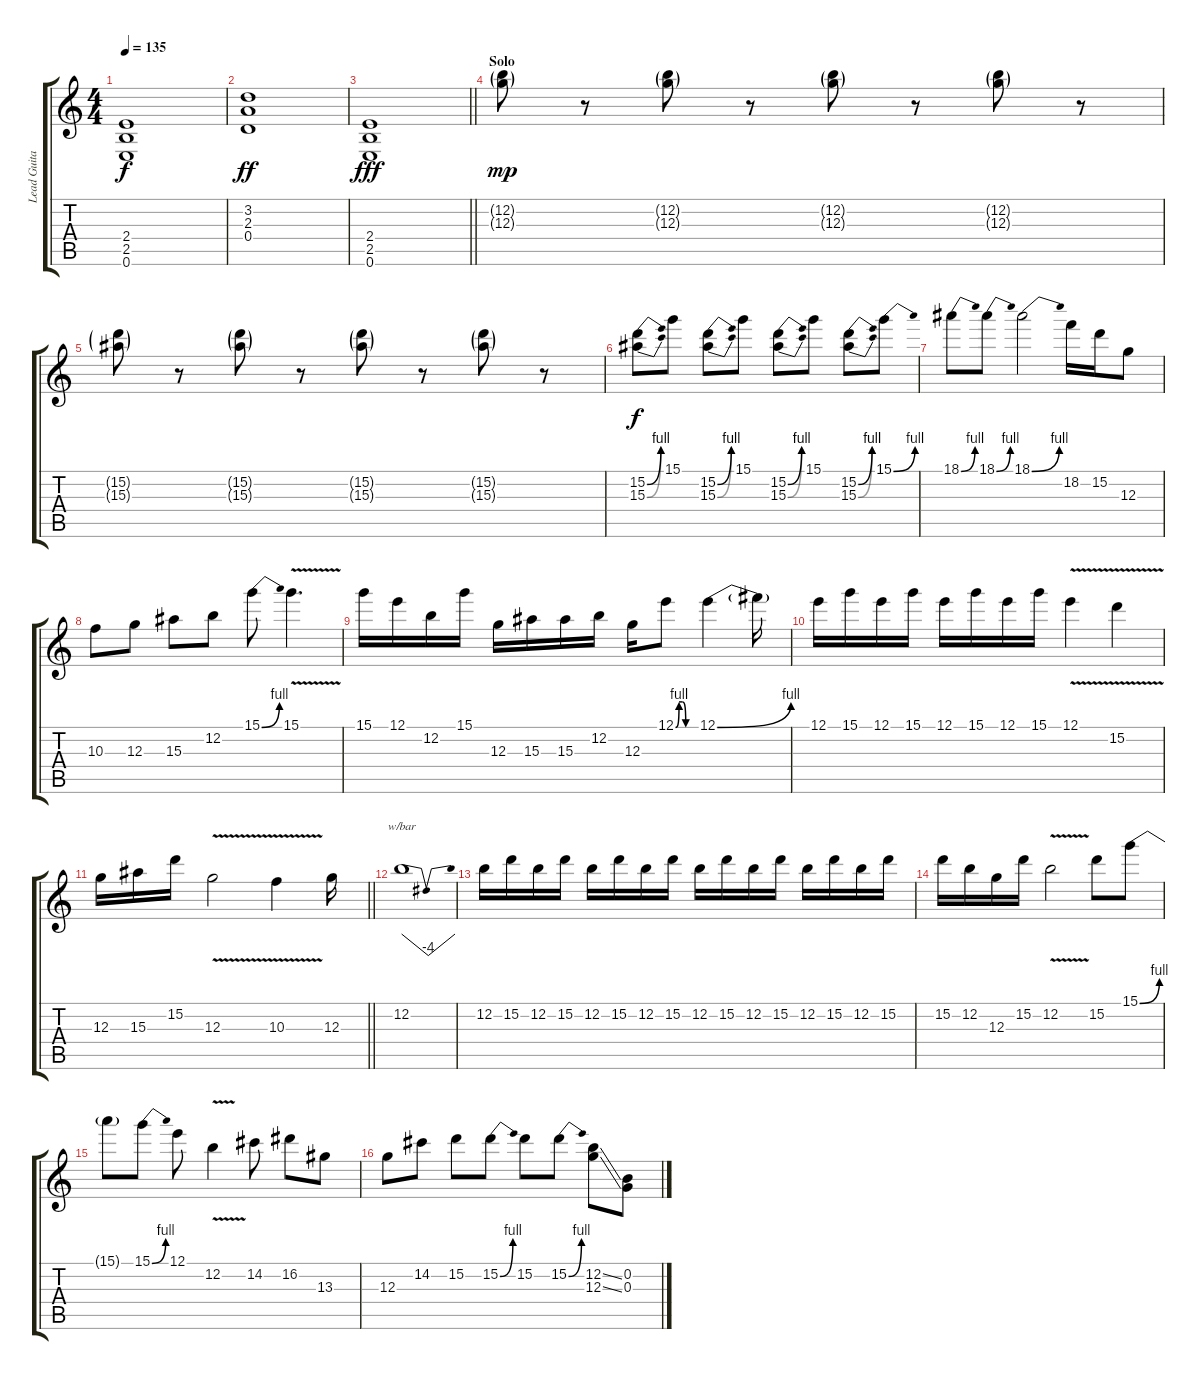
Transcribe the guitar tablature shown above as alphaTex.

\track ("Lead Guitar" "Lead Guita") {instrument overdrivenguitar}
\staff {score tabs}
\tuning (E4 B3 G3 D3 A2 E2) {hide}
\ts (4 4)
\tempo 135
\clef g2
\ks c
(2.4 2.5 0.6).1{dy f} |
(3.2 2.3 0.4).1{dy ff} |
\barLineRight lightlight
(2.4 2.5 0.6).1{dy fff} |
\section ("" "Solo")
(12.2{g} 12.3{g}).8{dy mp} r.8 (12.2{g} 12.3{g}).8 r.8 (12.2{g} 12.3{g}).8 r.8 (12.2{g} 12.3{g}).8 r.8 |
(15.2{g} 15.3{g}).8 r.8 (15.2{g} 15.3{g}).8 r.8 (15.2{g} 15.3{g}).8 r.8 (15.2{g} 15.3{g}).8 r.8 |
(15.2{be (bend 0 0 60 4)} 15.3{be (bend 0 0 60 4)}).8{dy f} 15.1.8 (15.2{be (bend 0 0 60 4)} 15.3{be (bend 0 0 60 4)}).8 15.1.8 (15.2{be (bend 0 0 60 4)} 15.3{be (bend 0 0 60 4)}).8 15.1.8 (15.2{be (bend 0 0 60 4)} 15.3{be (bend 0 0 60 4)}).8 15.1{be (bend 0 0 60 4)}.8 |
18.1{be (bend 0 0 60 4)}.8 18.1{be (bend 0 0 60 4)}.8 18.1{be (bend 0 0 60 4)}.2 18.2.16 15.2.16 12.3.8 |
10.3.8 12.3.8 15.3.8 12.2.8 15.1{be (bend 0 0 60 4)}.8 15.1{v}.4{d} |
15.1.16 12.1.16 12.2.16 15.1.16 12.3.16 15.3.16 15.3.16 12.2.16 12.3.16 12.1{be (custom 0 0 10 4 20 4 30 0 60 0)}.8 12.1{be (bend 0 0 60 4)}.4 12.1{t}.16 |
12.1.16 15.1.16 12.1.16 15.1.16 12.1.16 15.1.16 12.1.16 15.1.16 12.1{v}.4 15.2{v}.4 |
\barLineRight lightlight
12.3.16 15.3.16 15.2.16 12.3{v}.2 10.3{v}.4 12.3.16 |
12.2.1{tbe (dip default 0 0 20 -16 60 0)} |
12.2.16 15.2.16 12.2.16 15.2.16 12.2.16 15.2.16 12.2.16 15.2.16 12.2.16 15.2.16 12.2.16 15.2.16 12.2.16 15.2.16 12.2.16 15.2.16 |
15.2.16 12.2.16 12.3.16 15.2.16 12.2{v}.2 15.2.8 15.1{be (bend 0 0 60 4)}.8 |
15.1{t}.8 15.1{be (bend 0 0 60 4)}.8 12.1.8 12.2{v}.4 14.2.8 16.2.8 13.3.8 |
12.3.8 14.2.8 15.2.8 15.2{be (bend 0 0 60 4)}.8 15.2.8 15.2{be (bend 0 0 60 4)}.8 (12.2{ss} 12.3{ss}).8 (0.2 0.3).8
